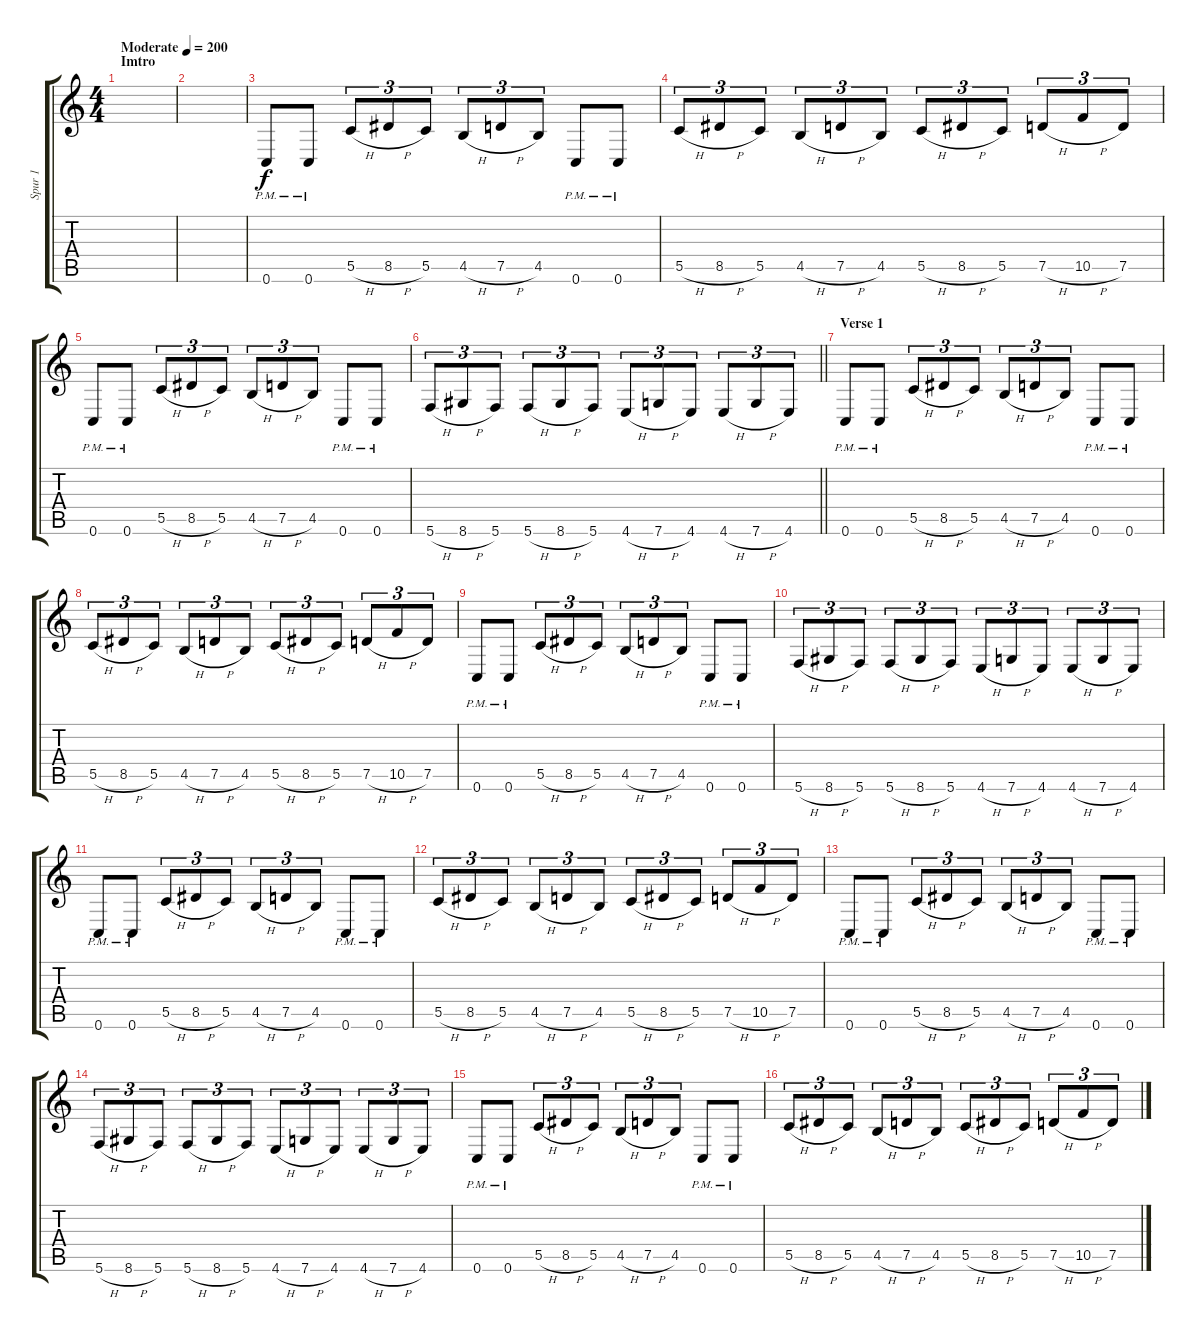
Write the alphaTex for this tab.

\track ("Spur 1" "Spur 1") {instrument distortionguitar}
\staff {score tabs}
\tuning (D4 A3 F3 C3 G2 C2) {hide}
\ts (4 4)
\section ("" "Imtro")
\tempo (200 "Moderate")
\clef g2
\ks c
|
|
0.6{pm}.8 0.6{pm}.8 5.5{h}.8{tu (3 2)} 8.5{h}.8{tu (3 2)} 5.5.8{tu (3 2)} 4.5{h}.8{tu (3 2)} 7.5{h}.8{tu (3 2)} 4.5.8{tu (3 2)} 0.6{pm}.8 0.6{pm}.8 |
5.5{h}.8{tu (3 2)} 8.5{h}.8{tu (3 2)} 5.5.8{tu (3 2)} 4.5{h}.8{tu (3 2)} 7.5{h}.8{tu (3 2)} 4.5.8{tu (3 2)} 5.5{h}.8{tu (3 2)} 8.5{h}.8{tu (3 2)} 5.5.8{tu (3 2)} 7.5{h}.8{tu (3 2)} 10.5{h}.8{tu (3 2)} 7.5.8{tu (3 2)} |
0.6{pm}.8 0.6{pm}.8 5.5{h}.8{tu (3 2)} 8.5{h}.8{tu (3 2)} 5.5.8{tu (3 2)} 4.5{h}.8{tu (3 2)} 7.5{h}.8{tu (3 2)} 4.5.8{tu (3 2)} 0.6{pm}.8 0.6{pm}.8 |
\barLineRight lightlight
5.6{h}.8{tu (3 2)} 8.6{h}.8{tu (3 2)} 5.6.8{tu (3 2)} 5.6{h}.8{tu (3 2)} 8.6{h}.8{tu (3 2)} 5.6.8{tu (3 2)} 4.6{h}.8{tu (3 2)} 7.6{h}.8{tu (3 2)} 4.6.8{tu (3 2)} 4.6{h}.8{tu (3 2)} 7.6{h}.8{tu (3 2)} 4.6.8{tu (3 2)} |
\section ("" "Verse 1")
0.6{pm}.8 0.6{pm}.8 5.5{h}.8{tu (3 2)} 8.5{h}.8{tu (3 2)} 5.5.8{tu (3 2)} 4.5{h}.8{tu (3 2)} 7.5{h}.8{tu (3 2)} 4.5.8{tu (3 2)} 0.6{pm}.8 0.6{pm}.8 |
5.5{h}.8{tu (3 2)} 8.5{h}.8{tu (3 2)} 5.5.8{tu (3 2)} 4.5{h}.8{tu (3 2)} 7.5{h}.8{tu (3 2)} 4.5.8{tu (3 2)} 5.5{h}.8{tu (3 2)} 8.5{h}.8{tu (3 2)} 5.5.8{tu (3 2)} 7.5{h}.8{tu (3 2)} 10.5{h}.8{tu (3 2)} 7.5.8{tu (3 2)} |
0.6{pm}.8 0.6{pm}.8 5.5{h}.8{tu (3 2)} 8.5{h}.8{tu (3 2)} 5.5.8{tu (3 2)} 4.5{h}.8{tu (3 2)} 7.5{h}.8{tu (3 2)} 4.5.8{tu (3 2)} 0.6{pm}.8 0.6{pm}.8 |
5.6{h}.8{tu (3 2)} 8.6{h}.8{tu (3 2)} 5.6.8{tu (3 2)} 5.6{h}.8{tu (3 2)} 8.6{h}.8{tu (3 2)} 5.6.8{tu (3 2)} 4.6{h}.8{tu (3 2)} 7.6{h}.8{tu (3 2)} 4.6.8{tu (3 2)} 4.6{h}.8{tu (3 2)} 7.6{h}.8{tu (3 2)} 4.6.8{tu (3 2)} |
0.6{pm}.8 0.6{pm}.8 5.5{h}.8{tu (3 2)} 8.5{h}.8{tu (3 2)} 5.5.8{tu (3 2)} 4.5{h}.8{tu (3 2)} 7.5{h}.8{tu (3 2)} 4.5.8{tu (3 2)} 0.6{pm}.8 0.6{pm}.8 |
5.5{h}.8{tu (3 2)} 8.5{h}.8{tu (3 2)} 5.5.8{tu (3 2)} 4.5{h}.8{tu (3 2)} 7.5{h}.8{tu (3 2)} 4.5.8{tu (3 2)} 5.5{h}.8{tu (3 2)} 8.5{h}.8{tu (3 2)} 5.5.8{tu (3 2)} 7.5{h}.8{tu (3 2)} 10.5{h}.8{tu (3 2)} 7.5.8{tu (3 2)} |
0.6{pm}.8 0.6{pm}.8 5.5{h}.8{tu (3 2)} 8.5{h}.8{tu (3 2)} 5.5.8{tu (3 2)} 4.5{h}.8{tu (3 2)} 7.5{h}.8{tu (3 2)} 4.5.8{tu (3 2)} 0.6{pm}.8 0.6{pm}.8 |
5.6{h}.8{tu (3 2)} 8.6{h}.8{tu (3 2)} 5.6.8{tu (3 2)} 5.6{h}.8{tu (3 2)} 8.6{h}.8{tu (3 2)} 5.6.8{tu (3 2)} 4.6{h}.8{tu (3 2)} 7.6{h}.8{tu (3 2)} 4.6.8{tu (3 2)} 4.6{h}.8{tu (3 2)} 7.6{h}.8{tu (3 2)} 4.6.8{tu (3 2)} |
0.6{pm}.8 0.6{pm}.8 5.5{h}.8{tu (3 2)} 8.5{h}.8{tu (3 2)} 5.5.8{tu (3 2)} 4.5{h}.8{tu (3 2)} 7.5{h}.8{tu (3 2)} 4.5.8{tu (3 2)} 0.6{pm}.8 0.6{pm}.8 |
5.5{h}.8{tu (3 2)} 8.5{h}.8{tu (3 2)} 5.5.8{tu (3 2)} 4.5{h}.8{tu (3 2)} 7.5{h}.8{tu (3 2)} 4.5.8{tu (3 2)} 5.5{h}.8{tu (3 2)} 8.5{h}.8{tu (3 2)} 5.5.8{tu (3 2)} 7.5{h}.8{tu (3 2)} 10.5{h}.8{tu (3 2)} 7.5.8{tu (3 2)}
